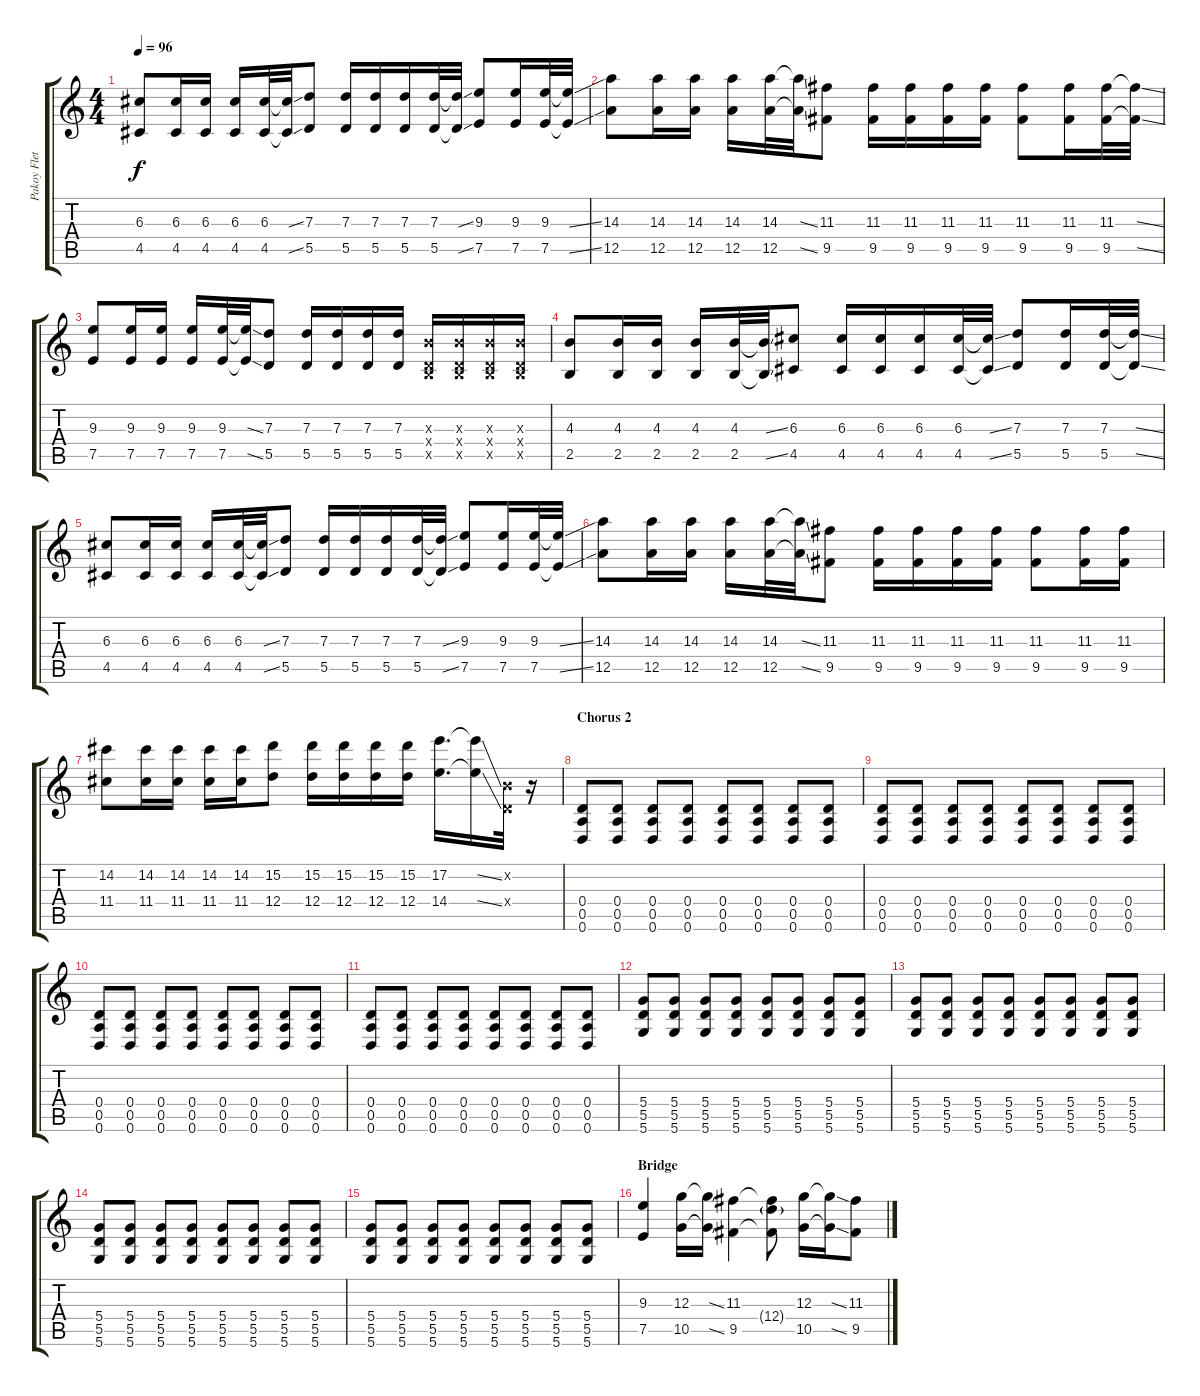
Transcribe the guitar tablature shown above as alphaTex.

\track ("Pakoy Fletchero" "Pakoy Flet") {instrument overdrivenguitar}
\staff {score tabs}
\tuning (E4 B3 G3 D3 A2 D2) {hide}
\ts (4 4)
\tempo 96
\clef g2
\ks c
(6.3 4.5).8{dy f} (6.3 4.5).16 (6.3 4.5).16 (6.3 4.5).16 (6.3 4.5).32 (6.3{ss t} 4.5{ss t}).32 (7.3 5.5).8 (7.3 5.5).16 (7.3 5.5).16 (7.3 5.5).16 (7.3 5.5).32 (7.3{ss t} 5.5{ss t}).32 (9.3 7.5).8 (9.3 7.5).16 (9.3 7.5).32 (9.3{ss t} 7.5{ss t}).32 |
(14.3 12.5).8 (14.3 12.5).16 (14.3 12.5).16 (14.3 12.5).16 (14.3 12.5).32 (14.3{ss t} 12.5{ss t}).32 (11.3 9.5).8 (11.3 9.5).16 (11.3 9.5).16 (11.3 9.5).16 (11.3 9.5).16 (11.3 9.5).8 (11.3 9.5).16 (11.3 9.5).32 (11.3{ss t} 9.5{ss t}).32 |
(9.3 7.5).8 (9.3 7.5).16 (9.3 7.5).16 (9.3 7.5).16 (9.3 7.5).32 (9.3{ss t} 7.5{ss t}).32 (7.3 5.5).8 (7.3 5.5).16 (7.3 5.5).16 (7.3 5.5).16 (7.3 5.5).16 (4.3{x} 0.4{x} 2.5{x}).16 (4.3{x} 0.4{x} 2.5{x}).16 (4.3{x} 0.4{x} 2.5{x}).16 (4.3{x} 0.4{x} 2.5{x}).16 |
(4.3 2.5).8 (4.3 2.5).16 (4.3 2.5).16 (4.3 2.5).16 (4.3 2.5).32 (4.3{ss t} 2.5{ss t}).32 (6.3 4.5).8 (6.3 4.5).16 (6.3 4.5).16 (6.3 4.5).16 (6.3 4.5).32 (6.3{ss t} 4.5{ss t}).32 (7.3 5.5).8 (7.3 5.5).16 (7.3 5.5).32 (7.3{ss t} 5.5{ss t}).32 |
(6.3 4.5).8 (6.3 4.5).16 (6.3 4.5).16 (6.3 4.5).16 (6.3 4.5).32 (6.3{ss t} 4.5{ss t}).32 (7.3 5.5).8 (7.3 5.5).16 (7.3 5.5).16 (7.3 5.5).16 (7.3 5.5).32 (7.3{ss t} 5.5{ss t}).32 (9.3 7.5).8 (9.3 7.5).16 (9.3 7.5).32 (9.3{ss t} 7.5{ss t}).32 |
(14.3 12.5).8 (14.3 12.5).16 (14.3 12.5).16 (14.3 12.5).16 (14.3 12.5).32 (14.3{ss t} 12.5{ss t}).32 (11.3 9.5).8 (11.3 9.5).16 (11.3 9.5).16 (11.3 9.5).16 (11.3 9.5).16 (11.3 9.5).8 (11.3 9.5).16 (11.3 9.5).16 |
(14.2 11.4).8 (14.2 11.4).16 (14.2 11.4).16 (14.2 11.4).16 (14.2 11.4).16 (15.2 12.4).8 (15.2 12.4).16 (15.2 12.4).16 (15.2 12.4).16 (15.2 12.4).16 (17.2 14.4).16{d} (17.2{ss t} 14.4{ss t}).16 (0.2{x} 0.4{x}).32 r.16 |
\section ("" "Chorus 2")
(0.4 0.5 0.6).8 (0.4 0.5 0.6).8 (0.4 0.5 0.6).8 (0.4 0.5 0.6).8 (0.4 0.5 0.6).8 (0.4 0.5 0.6).8 (0.4 0.5 0.6).8 (0.4 0.5 0.6).8 |
(0.4 0.5 0.6).8 (0.4 0.5 0.6).8 (0.4 0.5 0.6).8 (0.4 0.5 0.6).8 (0.4 0.5 0.6).8 (0.4 0.5 0.6).8 (0.4 0.5 0.6).8 (0.4 0.5 0.6).8 |
(0.4 0.5 0.6).8 (0.4 0.5 0.6).8 (0.4 0.5 0.6).8 (0.4 0.5 0.6).8 (0.4 0.5 0.6).8 (0.4 0.5 0.6).8 (0.4 0.5 0.6).8 (0.4 0.5 0.6).8 |
(0.4 0.5 0.6).8 (0.4 0.5 0.6).8 (0.4 0.5 0.6).8 (0.4 0.5 0.6).8 (0.4 0.5 0.6).8 (0.4 0.5 0.6).8 (0.4 0.5 0.6).8 (0.4 0.5 0.6).8 |
(5.4 5.5 5.6).8 (5.4 5.5 5.6).8 (5.4 5.5 5.6).8 (5.4 5.5 5.6).8 (5.4 5.5 5.6).8 (5.4 5.5 5.6).8 (5.4 5.5 5.6).8 (5.4 5.5 5.6).8 |
(5.4 5.5 5.6).8 (5.4 5.5 5.6).8 (5.4 5.5 5.6).8 (5.4 5.5 5.6).8 (5.4 5.5 5.6).8 (5.4 5.5 5.6).8 (5.4 5.5 5.6).8 (5.4 5.5 5.6).8 |
(5.4 5.5 5.6).8 (5.4 5.5 5.6).8 (5.4 5.5 5.6).8 (5.4 5.5 5.6).8 (5.4 5.5 5.6).8 (5.4 5.5 5.6).8 (5.4 5.5 5.6).8 (5.4 5.5 5.6).8 |
(5.4 5.5 5.6).8 (5.4 5.5 5.6).8 (5.4 5.5 5.6).8 (5.4 5.5 5.6).8 (5.4 5.5 5.6).8 (5.4 5.5 5.6).8 (5.4 5.5 5.6).8 (5.4 5.5 5.6).8 |
\section ("" "Bridge")
(9.3 7.5).4 (12.3 10.5).16 (12.3{ss t} 10.5{ss t}).16 (11.3 9.5).4 (11.3{t} 12.4{g} 9.5{t}).8 (12.3 10.5).16 (12.3{ss t} 10.5{ss t}).16 (11.3 9.5).8
